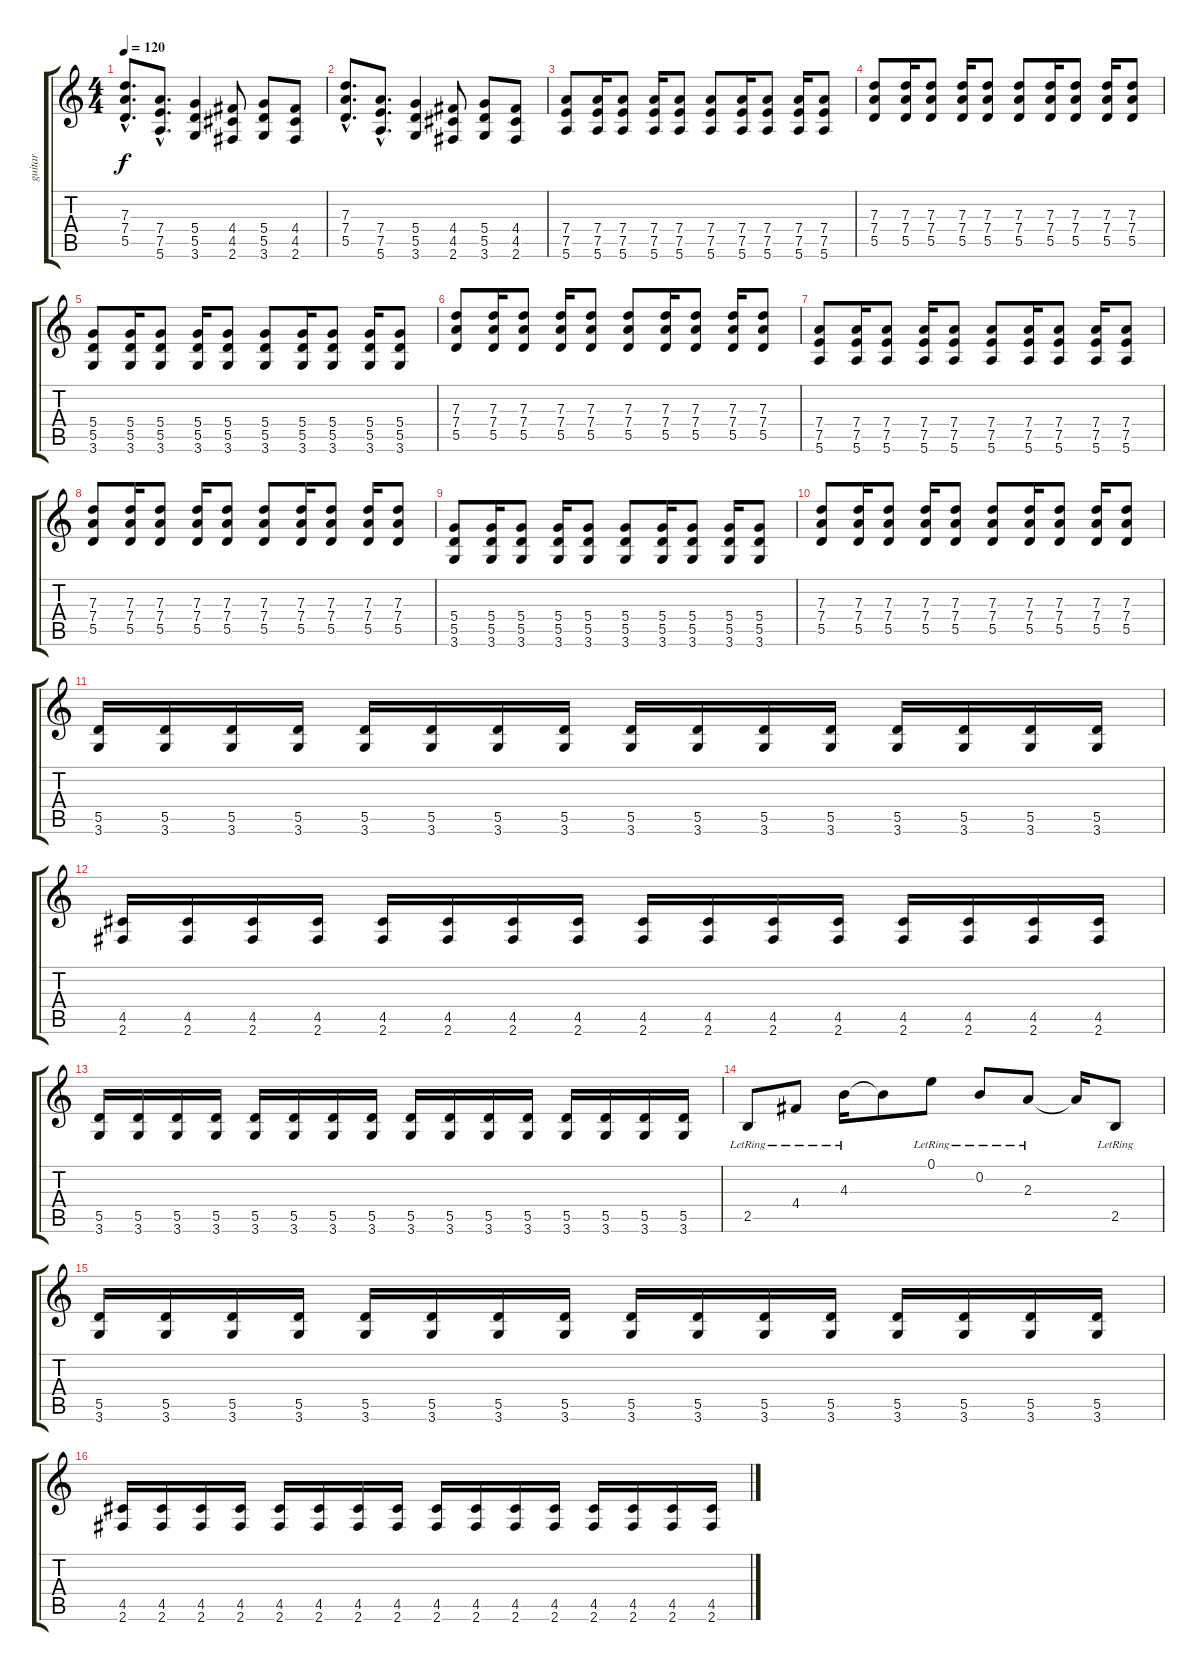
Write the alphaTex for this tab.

\track ("guitar " "guitar ") {instrument distortionguitar}
\staff {score tabs}
\tuning (E4 B3 G3 D3 A2 E2) {hide}
\ts (4 4)
\tempo 120
\clef g2
\ks c
(7.3{hac} 7.4{hac} 5.5{hac}).8{d dy f} (7.4{hac} 7.5{hac} 5.6{hac}).8{d} (5.4 5.5 3.6).4 (4.4 4.5 2.6).8 (5.4 5.5 3.6).8 (4.4 4.5 2.6).8 |
(7.3{hac} 7.4{hac} 5.5{hac}).8{d} (7.4{hac} 7.5{hac} 5.6{hac}).8{d} (5.4 5.5 3.6).4 (4.4 4.5 2.6).8 (5.4 5.5 3.6).8 (4.4 4.5 2.6).8 |
(7.4 7.5 5.6).8 (7.4 7.5 5.6).16 (7.4 7.5 5.6).8 (7.4 7.5 5.6).16 (7.4 7.5 5.6).8 (7.4 7.5 5.6).8 (7.4 7.5 5.6).16 (7.4 7.5 5.6).8 (7.4 7.5 5.6).16 (7.4 7.5 5.6).8 |
(7.3 7.4 5.5).8 (7.3 7.4 5.5).16 (7.3 7.4 5.5).8 (7.3 7.4 5.5).16 (7.3 7.4 5.5).8 (7.3 7.4 5.5).8 (7.3 7.4 5.5).16 (7.3 7.4 5.5).8 (7.3 7.4 5.5).16 (7.3 7.4 5.5).8 |
(5.4 5.5 3.6).8 (5.4 5.5 3.6).16 (5.4 5.5 3.6).8 (5.4 5.5 3.6).16 (5.4 5.5 3.6).8 (5.4 5.5 3.6).8 (5.4 5.5 3.6).16 (5.4 5.5 3.6).8 (5.4 5.5 3.6).16 (5.4 5.5 3.6).8 |
(7.3 7.4 5.5).8 (7.3 7.4 5.5).16 (7.3 7.4 5.5).8 (7.3 7.4 5.5).16 (7.3 7.4 5.5).8 (7.3 7.4 5.5).8 (7.3 7.4 5.5).16 (7.3 7.4 5.5).8 (7.3 7.4 5.5).16 (7.3 7.4 5.5).8 |
(7.4 7.5 5.6).8 (7.4 7.5 5.6).16 (7.4 7.5 5.6).8 (7.4 7.5 5.6).16 (7.4 7.5 5.6).8 (7.4 7.5 5.6).8 (7.4 7.5 5.6).16 (7.4 7.5 5.6).8 (7.4 7.5 5.6).16 (7.4 7.5 5.6).8 |
(7.3 7.4 5.5).8 (7.3 7.4 5.5).16 (7.3 7.4 5.5).8 (7.3 7.4 5.5).16 (7.3 7.4 5.5).8 (7.3 7.4 5.5).8 (7.3 7.4 5.5).16 (7.3 7.4 5.5).8 (7.3 7.4 5.5).16 (7.3 7.4 5.5).8 |
(5.4 5.5 3.6).8 (5.4 5.5 3.6).16 (5.4 5.5 3.6).8 (5.4 5.5 3.6).16 (5.4 5.5 3.6).8 (5.4 5.5 3.6).8 (5.4 5.5 3.6).16 (5.4 5.5 3.6).8 (5.4 5.5 3.6).16 (5.4 5.5 3.6).8 |
(7.3 7.4 5.5).8 (7.3 7.4 5.5).16 (7.3 7.4 5.5).8 (7.3 7.4 5.5).16 (7.3 7.4 5.5).8 (7.3 7.4 5.5).8 (7.3 7.4 5.5).16 (7.3 7.4 5.5).8 (7.3 7.4 5.5).16 (7.3 7.4 5.5).8 |
(5.5 3.6).16 (5.5 3.6).16 (5.5 3.6).16 (5.5 3.6).16 (5.5 3.6).16 (5.5 3.6).16 (5.5 3.6).16 (5.5 3.6).16 (5.5 3.6).16 (5.5 3.6).16 (5.5 3.6).16 (5.5 3.6).16 (5.5 3.6).16 (5.5 3.6).16 (5.5 3.6).16 (5.5 3.6).16 |
(4.5 2.6).16 (4.5 2.6).16 (4.5 2.6).16 (4.5 2.6).16 (4.5 2.6).16 (4.5 2.6).16 (4.5 2.6).16 (4.5 2.6).16 (4.5 2.6).16 (4.5 2.6).16 (4.5 2.6).16 (4.5 2.6).16 (4.5 2.6).16 (4.5 2.6).16 (4.5 2.6).16 (4.5 2.6).16 |
(5.5 3.6).16 (5.5 3.6).16 (5.5 3.6).16 (5.5 3.6).16 (5.5 3.6).16 (5.5 3.6).16 (5.5 3.6).16 (5.5 3.6).16 (5.5 3.6).16 (5.5 3.6).16 (5.5 3.6).16 (5.5 3.6).16 (5.5 3.6).16 (5.5 3.6).16 (5.5 3.6).16 (5.5 3.6).16 |
2.5{lr}.8 4.4{lr}.8 4.3{lr}.16 4.3{t}.8 0.1{lr}.8 0.2{lr}.8 2.3{lr}.8 2.3{t}.16 2.5{lr}.8 |
(5.5 3.6).16 (5.5 3.6).16 (5.5 3.6).16 (5.5 3.6).16 (5.5 3.6).16 (5.5 3.6).16 (5.5 3.6).16 (5.5 3.6).16 (5.5 3.6).16 (5.5 3.6).16 (5.5 3.6).16 (5.5 3.6).16 (5.5 3.6).16 (5.5 3.6).16 (5.5 3.6).16 (5.5 3.6).16 |
(4.5 2.6).16 (4.5 2.6).16 (4.5 2.6).16 (4.5 2.6).16 (4.5 2.6).16 (4.5 2.6).16 (4.5 2.6).16 (4.5 2.6).16 (4.5 2.6).16 (4.5 2.6).16 (4.5 2.6).16 (4.5 2.6).16 (4.5 2.6).16 (4.5 2.6).16 (4.5 2.6).16 (4.5 2.6).16
